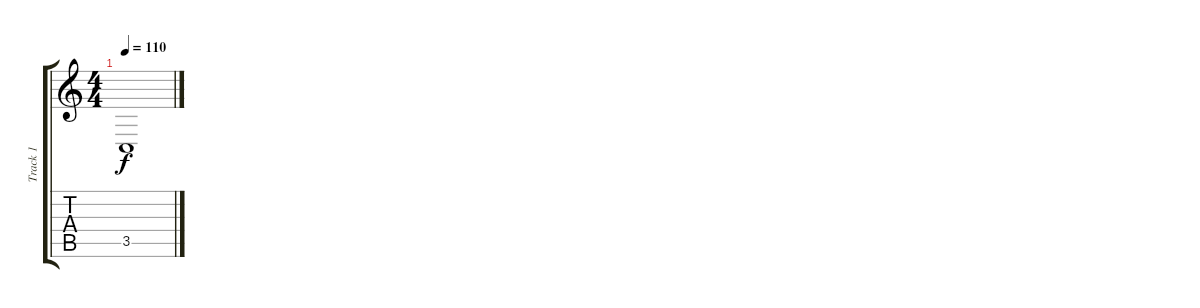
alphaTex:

\track ("Track 1" "Track 1") {instrument pad8sweep}
\staff {score tabs}
\tuning (E4 B3 G3 D3 A2 E2) {hide}
\ts (4 4)
\tempo 110
\clef g2
\ks c
3.5.1{dy f}
